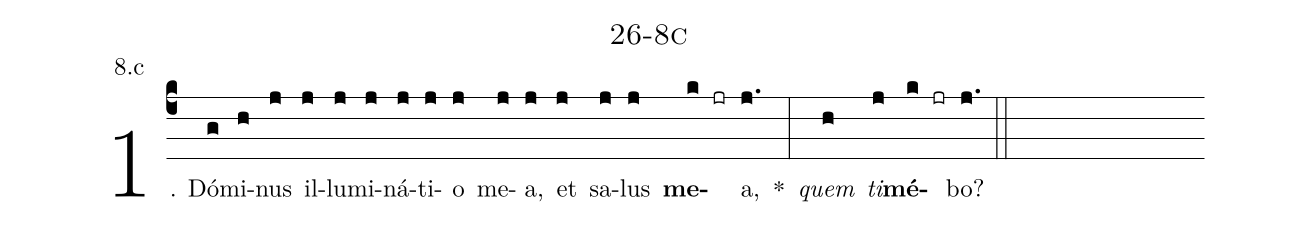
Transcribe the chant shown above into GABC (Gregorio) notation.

name: 26-8c;
annotation: 8.c;
%%
(c4)1. Dó(g)mi(h)nus(j) il(j)lu(j)mi(j)ná(j)ti(j)o(j) me(j)a,(j) et(j) sa(j)lus(j) <b>me</b>(k jr)a,(j.) *(:) <i>quem</i>(h) <i>ti</i>(j)<b>mé</b>(k jr)bo?(j.) (::)
